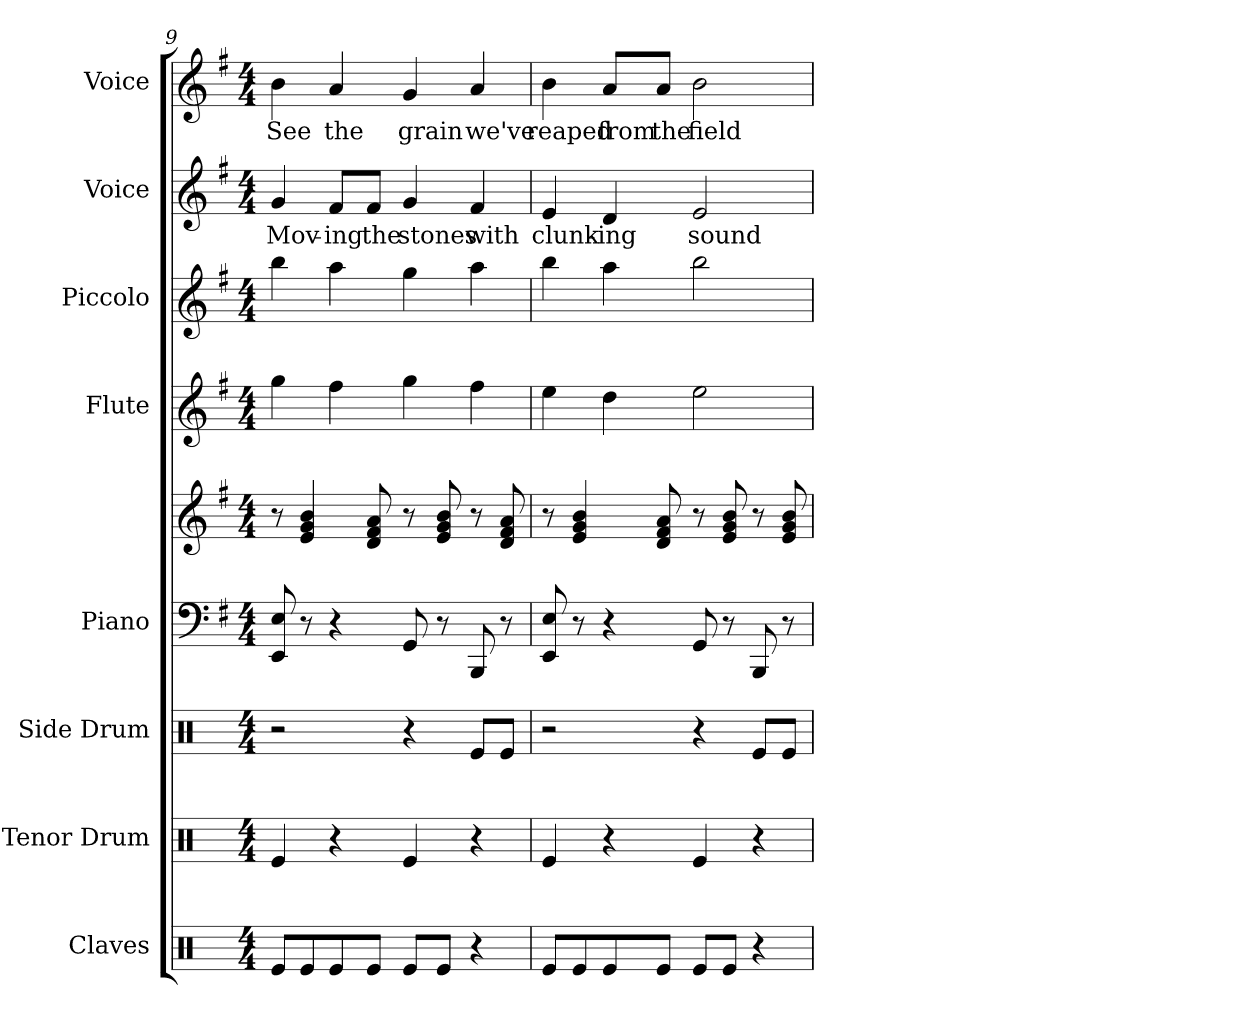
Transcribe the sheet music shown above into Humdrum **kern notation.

**kern	**kern	**kern	**kern	**kern	**kern	**kern	**kern	**text	**kern	**text
*part8	*part7	*part6	*part5	*part5	*part4	*part3	*part2	*part2	*part1	*part1
*staff9	*staff8	*staff7	*staff6	*staff5	*staff4	*staff3	*staff2	*staff2	*staff1	*staff1
*I"Claves	*I"Tenor Drum	*I"Side Drum	*I"Piano	*	*I"Flute	*I"Piccolo	*I"Voice	*	*I"Voice	*
*I'Clv.	*I'T. D.	*I'S. D.	*I'Pno.	*	*I'Fl.	*I'Picc.	*I'Voice	*	*I'Voice	*
*clefX	*clefX	*clefX	*clefF4	*clefG2	*clefG2	*clefG2	*clefG2	*	*clefG2	*
*	*	*	*	*	*	*ITrd-7c-12	*	*	*	*
*k[]	*k[]	*k[]	*k[f#]	*k[f#]	*k[f#]	*k[f#]	*k[f#]	*	*k[f#]	*
*C:	*C:	*C:	*G:	*G:	*G:	*G:	*G:	*	*G:	*
*M4/4	*M4/4	*M4/4	*M4/4	*M4/4	*M4/4	*M4/4	*M4/4	*	*M4/4	*
=9	=9	=9	=9	=9	=9	=9	=9	=9	=9	=9
!	!	!	!	!	!	!	!	!LO:LY:b:color=#000000	!	!
!	!	!	!	!	!	!	!	!	!	!LO:LY:b:color=#000000
8Rei/L	4Rei/	2r	8EEi/ 8Ei	8r	4ggi\	4bbbi\	4gi/	Mov-	4bi\	See
8Rei/	.	.	8r	4ei/ 4gi 4bi	.	.	.	.	.	.
!	!	!	!	!	!	!	!	!LO:LY:b:color=#000000	!	!
!	!	!	!	!	!	!	!	!	!	!LO:LY:b:color=#000000
8Rei/	4r	.	4r	.	4ff#i\	4aaai\	8f#i/L	-ing	4ai/	the
!	!	!	!	!	!	!	!	!LO:LY:b:color=#000000	!	!
8Rei/J	.	.	.	8di/ 8f#i 8ai	.	.	8f#i/J	the	.	.
!	!	!	!	!	!	!	!	!LO:LY:b:color=#000000	!	!
!	!	!	!	!	!	!	!	!	!	!LO:LY:b:color=#000000
8Rei/L	4Rei/	4r	8GGi/	8r	4ggi\	4gggi\	4gi/	stones	4gi/	grain
8Rei/J	.	.	8r	8ei/ 8gi 8bi	.	.	.	.	.	.
!	!	!	!	!	!	!	!	!LO:LY:b:color=#000000	!	!
!	!	!	!	!	!	!	!	!	!	!LO:LY:b:color=#000000
4r	4r	8Rei/L	8BBBi/	8r	4ff#i\	4aaai\	4f#i/	with	4ai/	we've
.	.	8Rei/J	8r	8di/ 8f#i 8ai	.	.	.	.	.	.
=10	=10	=10	=10	=10	=10	=10	=10	=10	=10	=10
!	!	!	!	!	!	!	!	!LO:LY:b:color=#000000	!	!
!	!	!	!	!	!	!	!	!	!	!LO:LY:b:color=#000000
8Rei/L	4Rei/	2r	8EEi/ 8Ei	8r	4eei\	4bbbi\	4ei/	clunk-	4bi\	reaped
8Rei/	.	.	8r	4ei/ 4gi 4bi	.	.	.	.	.	.
!	!	!	!	!	!	!	!	!LO:LY:b:color=#000000	!	!
!	!	!	!	!	!	!	!	!	!	!LO:LY:b:color=#000000
8Rei/	4r	.	4r	.	4ddi\	4aaai\	4di/	-ing	8ai/L	from
!	!	!	!	!	!	!	!	!	!	!LO:LY:b:color=#000000
8Rei/J	.	.	.	8di/ 8f#i 8ai	.	.	.	.	8ai/J	the
!	!	!	!	!	!	!	!	!LO:LY:b:color=#000000	!	!
!	!	!	!	!	!	!	!	!	!	!LO:LY:b:color=#000000
8Rei/L	4Rei/	4r	8GGi/	8r	2eei\	2bbbi\	2ei/	sound	2bi\	field
8Rei/J	.	.	8r	8ei/ 8gi 8bi	.	.	.	.	.	.
4r	4r	8Rei/L	8BBBi/	8r	.	.	.	.	.	.
.	.	8Rei/J	8r	8ei/ 8gi 8bi	.	.	.	.	.	.
=	=	=	=	=	=	=	=	=	=	=
*-	*-	*-	*-	*-	*-	*-	*-	*-	*-	*-
